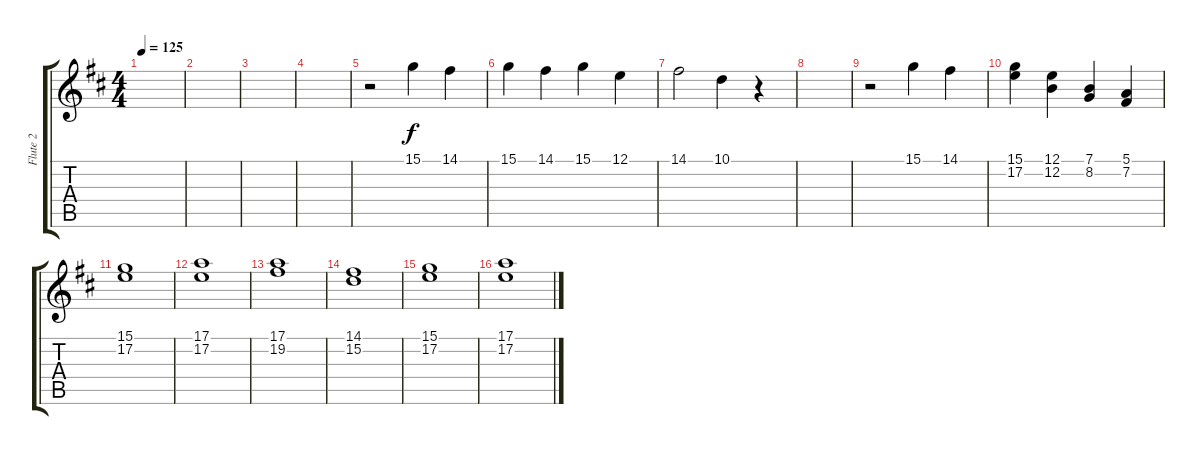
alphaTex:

\track ("Flute 2" "Flute 2") {instrument panflute}
\staff {score tabs}
\tuning (E4 B3 G3 D3 A2 E2) {hide}
\ts (4 4)
\tempo 125
\clef g2
\ks d
|
|
|
|
r.2 15.1.4 14.1.4 |
15.1.4 14.1.4 15.1.4 12.1.4 |
14.1.2 10.1.4 r.4 |
|
r.2 15.1.4 14.1.4 |
(15.1 17.2).4 (12.1 12.2).4 (7.1 8.2).4 (5.1 7.2).4 |
(15.1 17.2).1 |
(17.1 17.2).1 |
(17.1 19.2).1 |
(14.1 15.2).1 |
(15.1 17.2).1 |
(17.1 17.2).1
